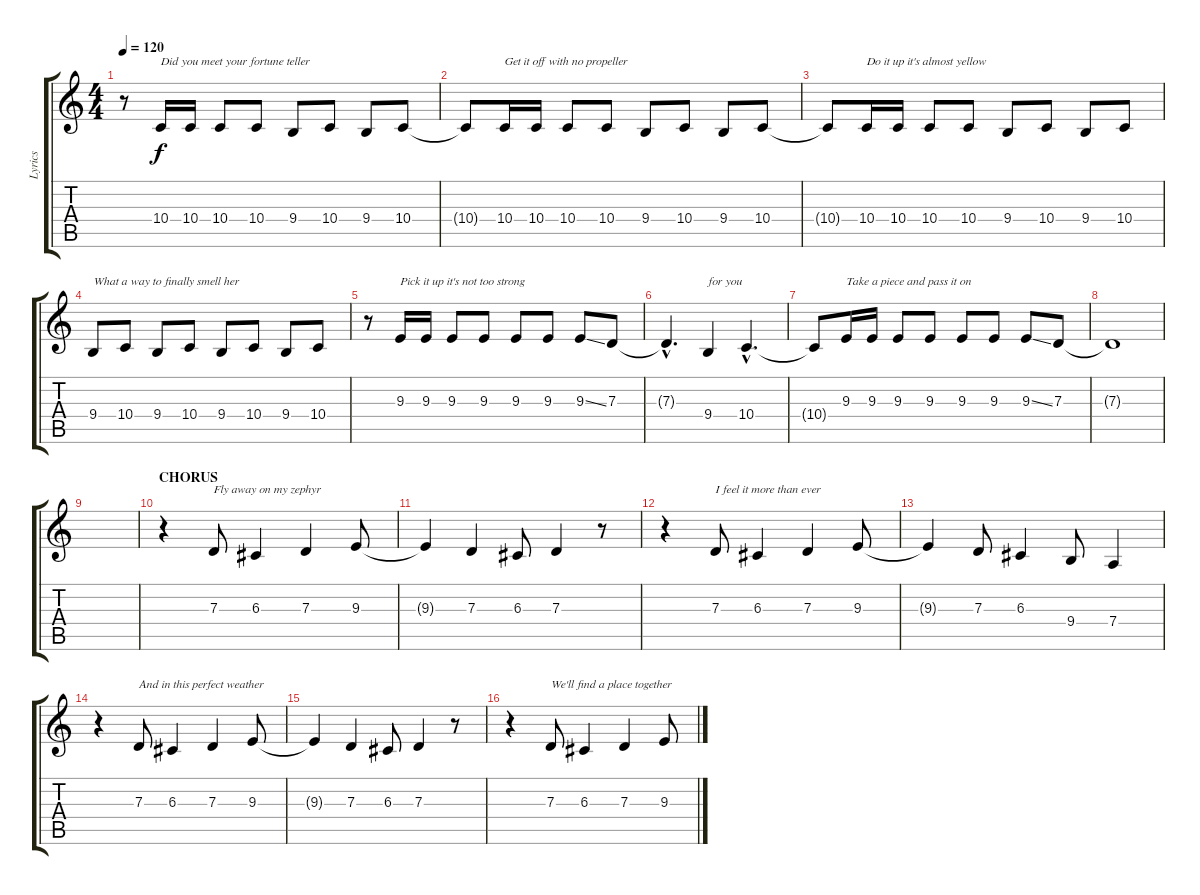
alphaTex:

\track ("Lyrics" "Lyrics") {instrument tenorsax}
\staff {score tabs}
\tuning (E4 B3 G3 D3 A2 E2) {hide}
\ts (4 4)
\tempo 120
\clef g2
\ks c
r.8{dy f} 10.4.16{txt "Did you meet your fortune teller"} 10.4.16 10.4.8 10.4.8 9.4.8 10.4.8 9.4.8 10.4.8 |
10.4{t}.8 10.4.16{txt "Get it off with no propeller"} 10.4.16 10.4.8 10.4.8 9.4.8 10.4.8 9.4.8 10.4.8 |
10.4{t}.8 10.4.16{txt "Do it up it's almost yellow"} 10.4.16 10.4.8 10.4.8 9.4.8 10.4.8 9.4.8 10.4.8 |
9.4.8{txt "What a way to finally smell her"} 10.4.8 9.4.8 10.4.8 9.4.8 10.4.8 9.4.8 10.4.8 |
r.8 9.3.16{txt "Pick it up it's not too strong"} 9.3.16 9.3.8 9.3.8 9.3.8 9.3.8 9.3{ss}.8 7.3.8 |
7.3{hac t}.4{d} 9.4.4{txt "for you"} 10.4{hac}.4{d} |
10.4{t}.8 9.3.16{txt "Take a piece and pass it on"} 9.3.16 9.3.8 9.3.8 9.3.8 9.3.8 9.3{ss}.8 7.3.8 |
7.3{t}.1 |
|
\section ("" "CHORUS")
r.4 7.3.8{txt "Fly away on my zephyr"} 6.3.4 7.3.4 9.3.8 |
9.3{t}.4 7.3.4 6.3.8 7.3.4 r.8 |
r.4 7.3.8{txt "I feel it more than ever"} 6.3.4 7.3.4 9.3.8 |
9.3{t}.4 7.3.8 6.3.4 9.4.8 7.4.4 |
r.4 7.3.8{txt "And in this perfect weather"} 6.3.4 7.3.4 9.3.8 |
9.3{t}.4 7.3.4 6.3.8 7.3.4 r.8 |
r.4 7.3.8{txt "We'll find a place together"} 6.3.4 7.3.4 9.3.8
